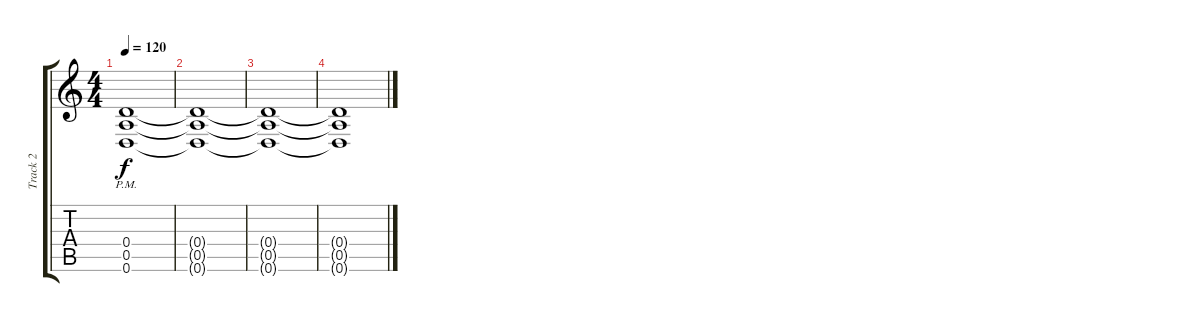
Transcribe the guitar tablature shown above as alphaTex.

\track ("Track 2" "Track 2") {instrument distortionguitar}
\staff {score tabs}
\tuning (E4 B3 G3 D3 A2 D2) {hide}
\ts (4 4)
\tempo 120
\clef g2
\ks c
(0.4{pm} 0.5{pm} 0.6{pm}).1{dy f volume 0} |
(0.4{t} 0.5{t} 0.6{t}).1 |
(0.4{t} 0.5{t} 0.6{t}).1 |
(0.4{t} 0.5{t} 0.6{t}).1
